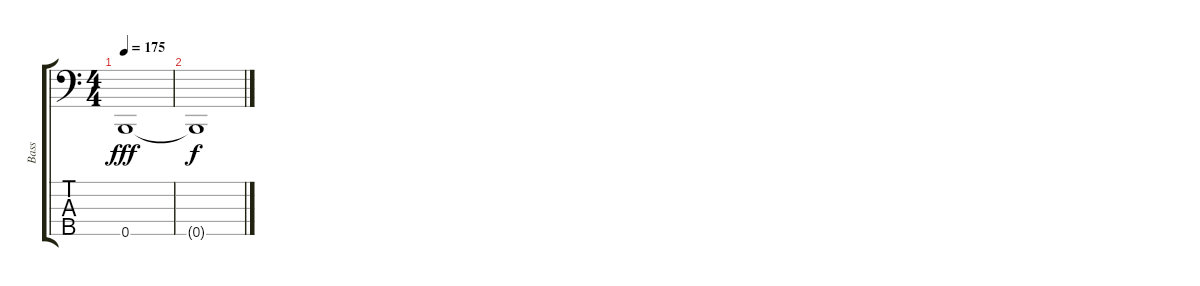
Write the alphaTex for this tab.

\track ("Bass" "Bass") {instrument electricbasspick}
\staff {score tabs}
\tuning (G2 D2 A1 E1 B0) {hide}
\ts (4 4)
\tempo 175
\clef f4
\ks c
0.5.1{dy fff} |
0.5{t}.1{dy f}
